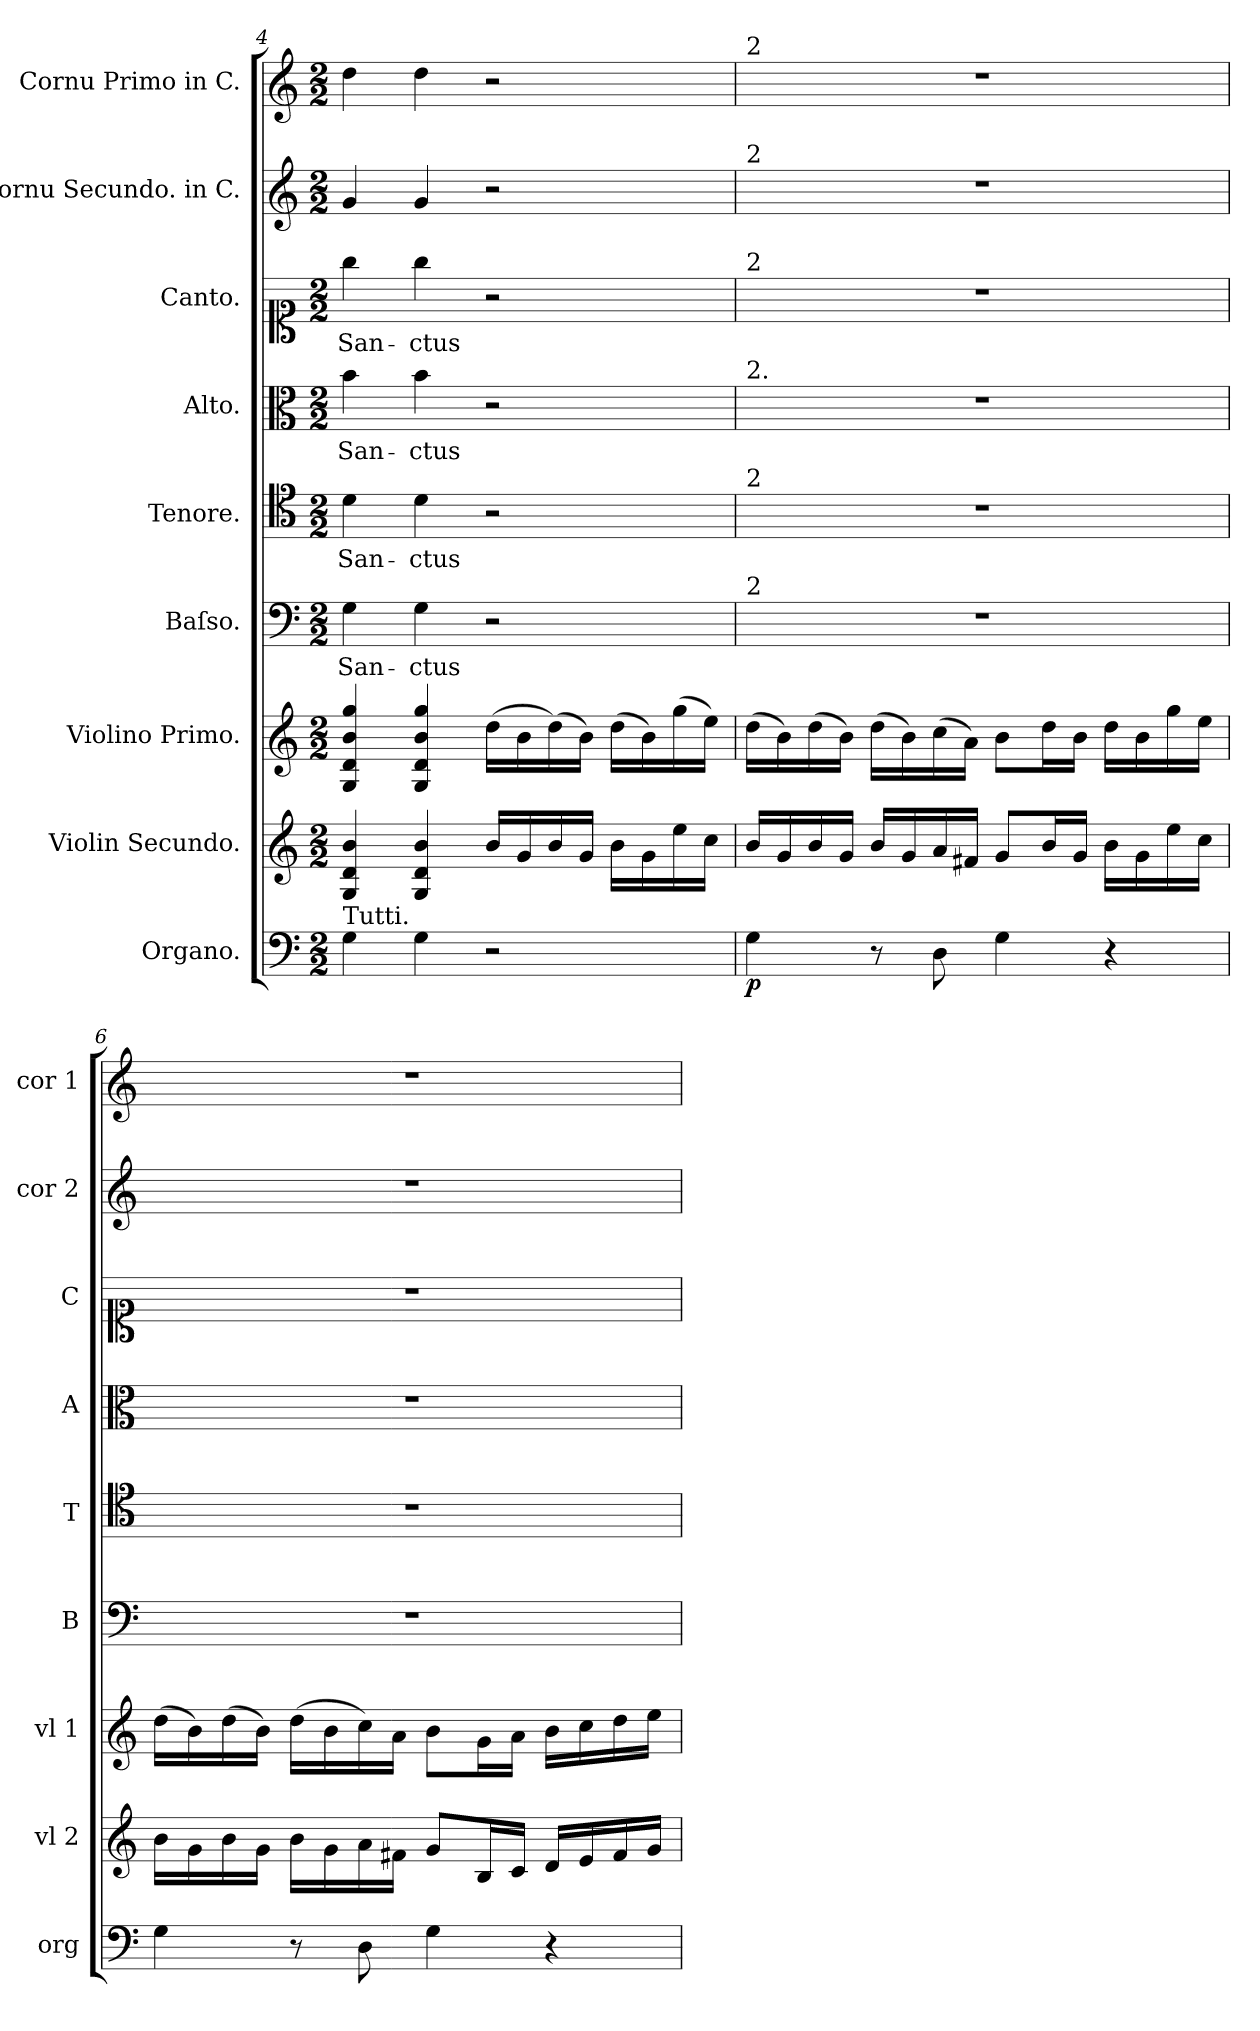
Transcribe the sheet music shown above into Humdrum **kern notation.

**kern	**dynam	**kern	**kern	**dynam	**kern	**text	**kern	**text	**kern	**text	**kern	**text	**kern	**kern
*part9	*part9	*part8	*part7	*part7	*part6	*part6	*part5	*part5	*part4	*part4	*part3	*part3	*part2	*part1
*staff9	*staff9	*staff8	*staff7	*staff7	*staff6	*staff6	*staff5	*staff5	*staff4	*staff4	*staff3	*staff3	*staff2	*staff1
*I"Organo.	*	*I"Violin Secundo.	*I"Violino Primo.	*	*I"Baſso.	*	*I"Tenore.	*	*I"Alto.	*	*I"Canto.	*	*I"Cornu Secundo. in C.	*I"Cornu Primo in C.
*I'org	*	*I'vl 2	*I'vl 1	*	*I'B	*	*I'T	*	*I'A	*	*I'C	*	*I'cor 2	*I'cor 1
*clefF4	*	*clefG2	*clefG2	*	*clefF4	*	*clefC4	*	*clefC3	*	*clefC1	*	*clefG2	*clefG2
*k[]	*	*k[]	*k[]	*	*k[]	*	*k[]	*	*k[]	*	*k[]	*	*k[]	*k[]
*M2/2	*	*M2/2	*M2/2	*	*M2/2	*	*M2/2	*	*M2/2	*	*M2/2	*	*M2/2	*M2/2
=4	=4	=4	=4	=4	=4	=4	=4	=4	=4	=4	=4	=4	=4	=4
!LO:TX:a:t=Tutti.	!	!	!	!	!	!	!	!	!	!	!	!	!	!
!	!	!	!	!LO:DY:b	!	!	!	!	!	!	!	!	!	!
4G\	.	4G/ 4d/ 4b/	4G/ 4d/ 4b/ 4gg/	for.	4G\	San-	4d\	San-	4b\	San-	4gg\	San-	4g/	4dd\
4G\	.	4G/ 4d/ 4b/	4G/ 4d/ 4b/ 4gg/	.	4G\	-ctus	4d\	-ctus	4b\	-ctus	4gg\	-ctus	4g/	4dd\
2r	.	16b/LL	(16dd\LL	.	2r	.	2r	.	2r	.	2r	.	2r	2r
.	.	16g/	16b\	.	.	.	.	.	.	.	.	.	.	.
.	.	16b/	(16dd\)	.	.	.	.	.	.	.	.	.	.	.
.	.	16g/JJ	16b\JJ)	.	.	.	.	.	.	.	.	.	.	.
.	.	16b\LL	(16dd\LL	.	.	.	.	.	.	.	.	.	.	.
.	.	16g\	16b\)	.	.	.	.	.	.	.	.	.	.	.
.	.	16ee\	(16gg\	.	.	.	.	.	.	.	.	.	.	.
.	.	16cc\JJ	16ee\JJ)	.	.	.	.	.	.	.	.	.	.	.
=5	=5	=5	=5	=5	=5	=5	=5	=5	=5	=5	=5	=5	=5	=5
!	!	!	!	!	!	!	!	!	!	!	!	!	!	!LO:TX:a:t=2
!	!	!	!	!	!	!	!	!	!	!	!	!	!LO:TX:a:t=2	!
!	!	!	!	!	!	!	!	!	!	!	!LO:TX:a:t=2	!	!	!
!	!	!	!	!	!	!	!	!	!LO:TX:a:t=2.	!	!	!	!	!
!	!	!	!	!	!	!	!LO:TX:a:t=2	!	!	!	!	!	!	!
!	!	!	!	!	!LO:TX:a:t=2	!	!	!	!	!	!	!	!	!
4G\	p.	16b/LL	(16dd\LL	.	1r	.	1r	.	1r	.	1r	.	1r	1r
.	.	16g/	16b\)	.	.	.	.	.	.	.	.	.	.	.
.	.	16b/	(16dd\	.	.	.	.	.	.	.	.	.	.	.
.	.	16g/JJ	16b\JJ)	.	.	.	.	.	.	.	.	.	.	.
8r	.	16b/LL	(16dd\LL	.	.	.	.	.	.	.	.	.	.	.
.	.	16g/	16b\)	.	.	.	.	.	.	.	.	.	.	.
8D\	.	16a/	(16cc\	.	.	.	.	.	.	.	.	.	.	.
.	.	16f#X/JJ	16a\JJ)	.	.	.	.	.	.	.	.	.	.	.
4G\	.	8g/L	8b\L	.	.	.	.	.	.	.	.	.	.	.
.	.	16b/L	16dd\L	.	.	.	.	.	.	.	.	.	.	.
.	.	16g/JJ	16b\JJ	.	.	.	.	.	.	.	.	.	.	.
4r	.	16b\LL	16dd\LL	.	.	.	.	.	.	.	.	.	.	.
.	.	16g\	16b\	.	.	.	.	.	.	.	.	.	.	.
.	.	16ee\	16gg\	.	.	.	.	.	.	.	.	.	.	.
.	.	16cc\JJ	16ee\JJ	.	.	.	.	.	.	.	.	.	.	.
=6	=6	=6	=6	=6	=6	=6	=6	=6	=6	=6	=6	=6	=6	=6
4G\	.	16b\LL	(16dd\LL	.	1r	.	1r	.	1r	.	1r	.	1r	1r
.	.	16g\	16b\)	.	.	.	.	.	.	.	.	.	.	.
.	.	16b\	(16dd\	.	.	.	.	.	.	.	.	.	.	.
.	.	16g\JJ	16b\JJ)	.	.	.	.	.	.	.	.	.	.	.
8r	.	16b\LL	(16dd\LL	.	.	.	.	.	.	.	.	.	.	.
.	.	16g\	16b\	.	.	.	.	.	.	.	.	.	.	.
8D\	.	16a\	16cc\)	.	.	.	.	.	.	.	.	.	.	.
.	.	16f#X\JJ	16a\JJ	.	.	.	.	.	.	.	.	.	.	.
4G\	.	8g/L	8b\L	.	.	.	.	.	.	.	.	.	.	.
.	.	16B/L	16g\L	.	.	.	.	.	.	.	.	.	.	.
.	.	16c/JJ	16a\JJ	.	.	.	.	.	.	.	.	.	.	.
4r	.	16d/LL	16b\LL	.	.	.	.	.	.	.	.	.	.	.
.	.	16e/	16cc\	.	.	.	.	.	.	.	.	.	.	.
.	.	16f#/	16dd\	.	.	.	.	.	.	.	.	.	.	.
.	.	16g/JJ	16ee\JJ	.	.	.	.	.	.	.	.	.	.	.
=	=	=	=	=	=	=	=	=	=	=	=	=	=	=
*-	*-	*-	*-	*-	*-	*-	*-	*-	*-	*-	*-	*-	*-	*-
